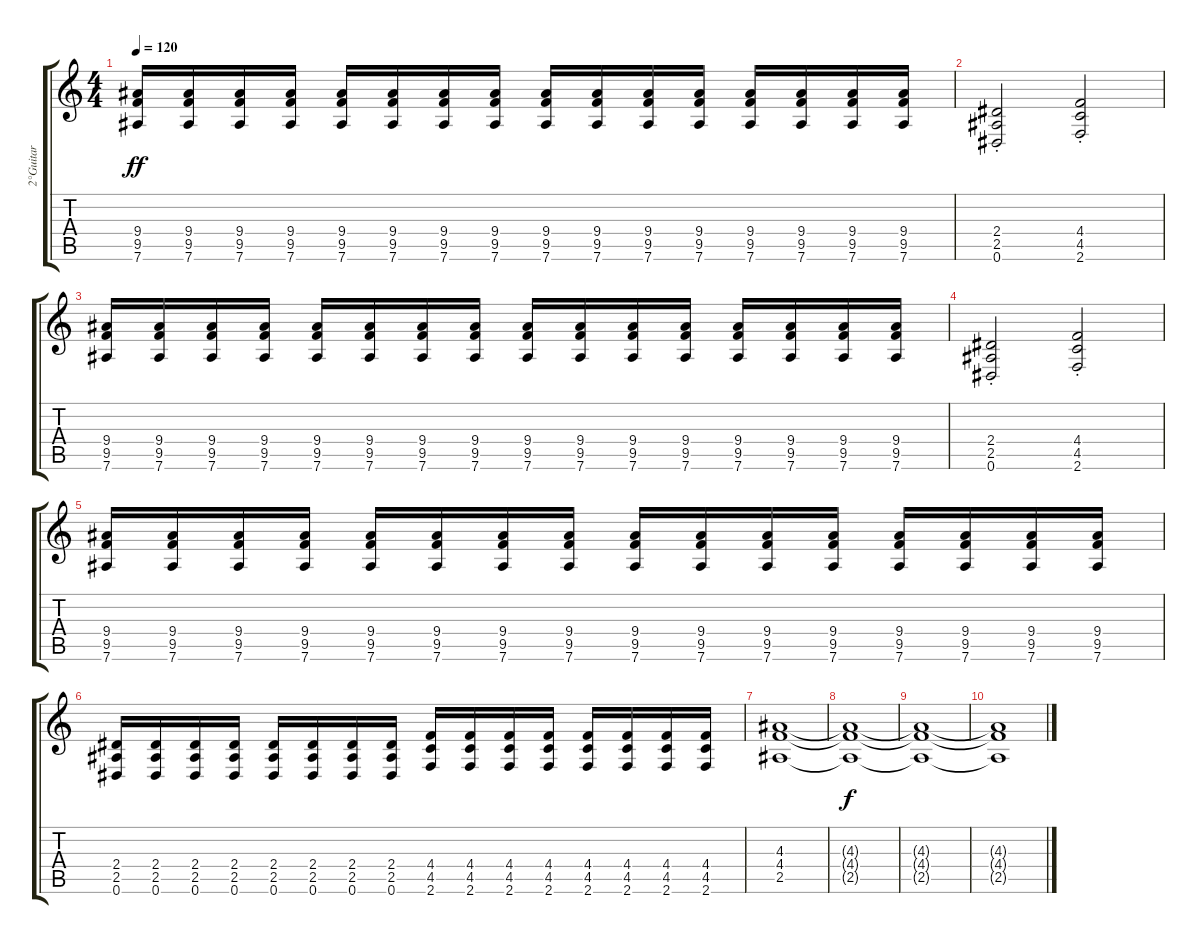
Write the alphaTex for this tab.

\track ("2°Guitar" "2°Guitar") {instrument distortionguitar}
\staff {score tabs}
\tuning (Eb4 Bb3 Gb3 Db3 Ab2 Eb2) {hide}
\ts (4 4)
\tempo 120
\clef g2
\ks c
(9.4 9.5 7.6).16{dy ff} (9.4 9.5 7.6).16 (9.4 9.5 7.6).16 (9.4 9.5 7.6).16 (9.4 9.5 7.6).16 (9.4 9.5 7.6).16 (9.4 9.5 7.6).16 (9.4 9.5 7.6).16 (9.4 9.5 7.6).16 (9.4 9.5 7.6).16 (9.4 9.5 7.6).16 (9.4 9.5 7.6).16 (9.4 9.5 7.6).16 (9.4 9.5 7.6).16 (9.4 9.5 7.6).16 (9.4 9.5 7.6).16 |
(2.4{st} 2.5{st} 0.6{st}).2 (4.4{st} 4.5{st} 2.6{st}).2 |
(9.4 9.5 7.6).16 (9.4 9.5 7.6).16 (9.4 9.5 7.6).16 (9.4 9.5 7.6).16 (9.4 9.5 7.6).16 (9.4 9.5 7.6).16 (9.4 9.5 7.6).16 (9.4 9.5 7.6).16 (9.4 9.5 7.6).16 (9.4 9.5 7.6).16 (9.4 9.5 7.6).16 (9.4 9.5 7.6).16 (9.4 9.5 7.6).16 (9.4 9.5 7.6).16 (9.4 9.5 7.6).16 (9.4 9.5 7.6).16 |
(2.4{st} 2.5{st} 0.6{st}).2 (4.4{st} 4.5{st} 2.6{st}).2 |
(9.4 9.5 7.6).16 (9.4 9.5 7.6).16 (9.4 9.5 7.6).16 (9.4 9.5 7.6).16 (9.4 9.5 7.6).16 (9.4 9.5 7.6).16 (9.4 9.5 7.6).16 (9.4 9.5 7.6).16 (9.4 9.5 7.6).16 (9.4 9.5 7.6).16 (9.4 9.5 7.6).16 (9.4 9.5 7.6).16 (9.4 9.5 7.6).16 (9.4 9.5 7.6).16 (9.4 9.5 7.6).16 (9.4 9.5 7.6).16 |
(2.4 2.5 0.6).16 (2.4 2.5 0.6).16 (2.4 2.5 0.6).16 (2.4 2.5 0.6).16 (2.4 2.5 0.6).16 (2.4 2.5 0.6).16 (2.4 2.5 0.6).16 (2.4 2.5 0.6).16 (4.4 4.5 2.6).16 (4.4 4.5 2.6).16 (4.4 4.5 2.6).16 (4.4 4.5 2.6).16 (4.4 4.5 2.6).16 (4.4 4.5 2.6).16 (4.4 4.5 2.6).16 (4.4 4.5 2.6).16 |
(4.3 4.4 2.5).1 |
(4.3{t} 4.4{t} 2.5{t}).1{dy f} |
(4.3{t} 4.4{t} 2.5{t}).1 |
(4.3{t} 4.4{t} 2.5{t}).1
